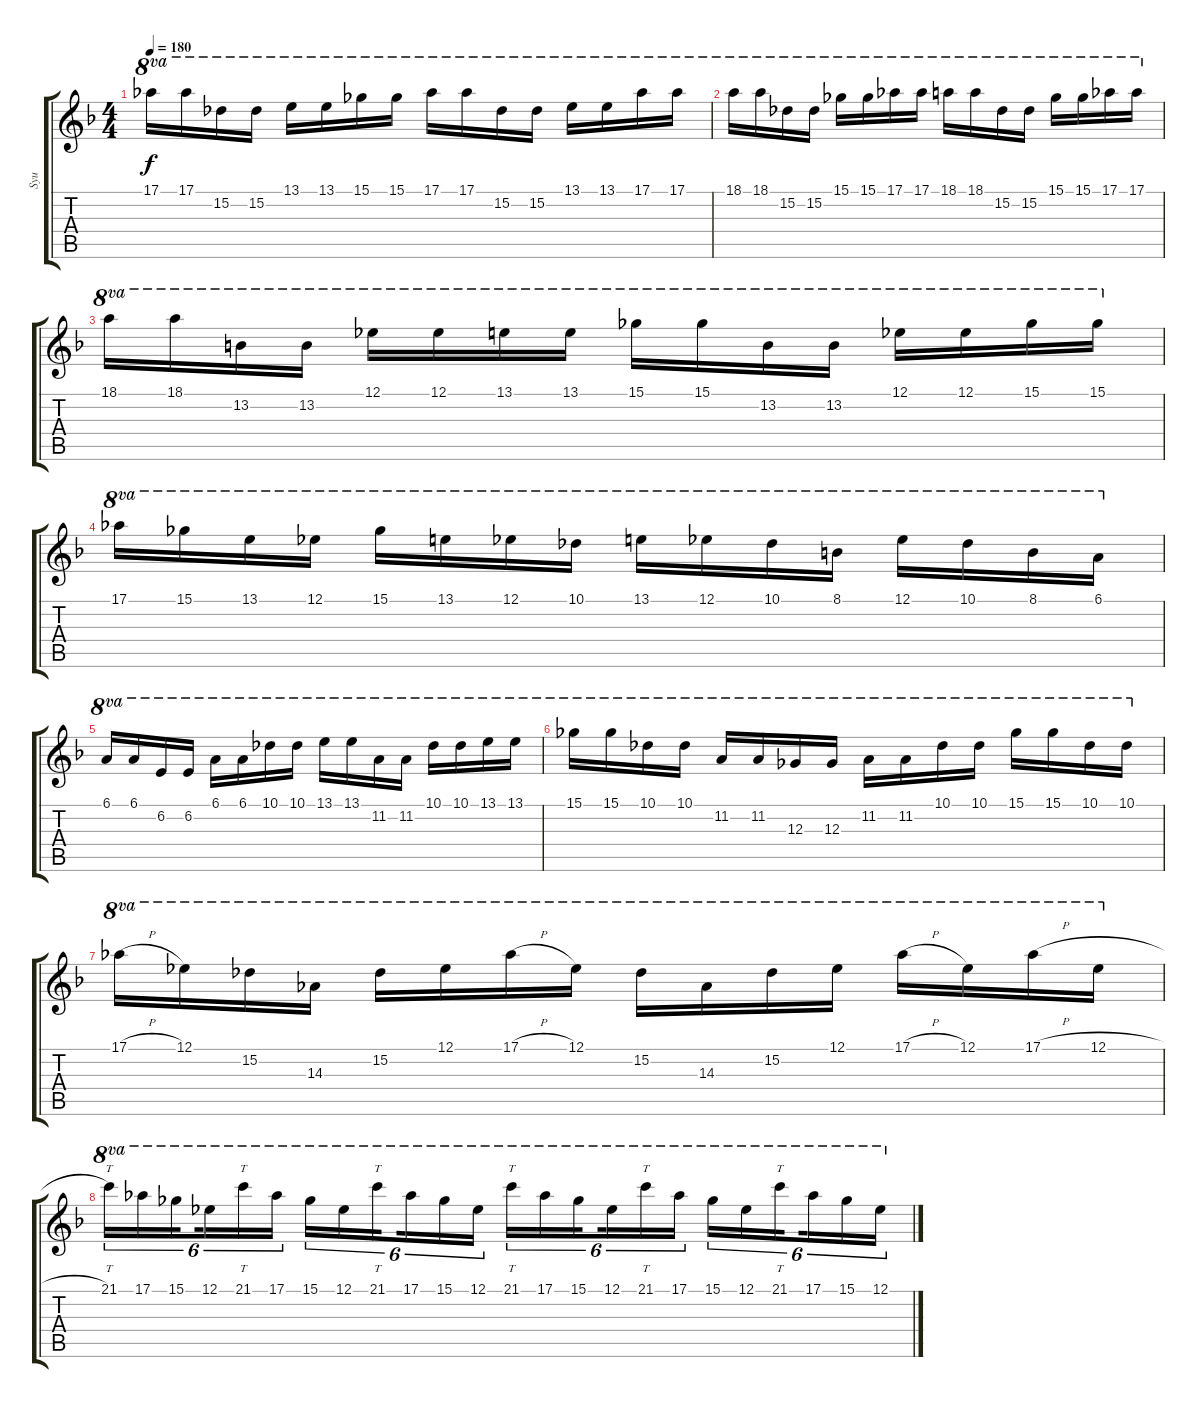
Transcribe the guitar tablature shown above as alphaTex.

\track ("Syu" "Syu") {instrument distortionguitar}
\staff {score tabs}
\tuning (Eb4 Bb3 Gb3 Db3 Ab2 Eb2) {hide}
\ts (4 4)
\tempo 180
\clef g2
\ks f
17.1.16{ot 8va dy f} 17.1.16{ot 8va} 15.2.16{ot 8va} 15.2.16{ot 8va} 13.1.16{ot 8va} 13.1.16{ot 8va} 15.1.16{ot 8va} 15.1.16{ot 8va} 17.1.16{ot 8va} 17.1.16{ot 8va} 15.2.16{ot 8va} 15.2.16{ot 8va} 13.1.16{ot 8va} 13.1.16{ot 8va} 17.1.16{ot 8va} 17.1.16{ot 8va} |
18.1.16{ot 8va} 18.1.16{ot 8va} 15.2.16{ot 8va} 15.2.16{ot 8va} 15.1.16{ot 8va} 15.1.16{ot 8va} 17.1.16{ot 8va} 17.1.16{ot 8va} 18.1.16{ot 8va} 18.1.16{ot 8va} 15.2.16{ot 8va} 15.2.16{ot 8va} 15.1.16{ot 8va} 15.1.16{ot 8va} 17.1.16{ot 8va} 17.1.16{ot 8va} |
18.1.16{ot 8va} 18.1.16{ot 8va} 13.2.16{ot 8va} 13.2.16{ot 8va} 12.1.16{ot 8va} 12.1.16{ot 8va} 13.1.16{ot 8va} 13.1.16{ot 8va} 15.1.16{ot 8va} 15.1.16{ot 8va} 13.2.16{ot 8va} 13.2.16{ot 8va} 12.1.16{ot 8va} 12.1.16{ot 8va} 15.1.16{ot 8va} 15.1.16{ot 8va} |
17.1.16{ot 8va} 15.1.16{ot 8va} 13.1.16{ot 8va} 12.1.16{ot 8va} 15.1.16{ot 8va} 13.1.16{ot 8va} 12.1.16{ot 8va} 10.1.16{ot 8va} 13.1.16{ot 8va} 12.1.16{ot 8va} 10.1.16{ot 8va} 8.1.16{ot 8va} 12.1.16{ot 8va} 10.1.16{ot 8va} 8.1.16{ot 8va} 6.1.16{ot 8va} |
6.1.16{ot 8va} 6.1.16{ot 8va} 6.2.16{ot 8va} 6.2.16{ot 8va} 6.1.16{ot 8va} 6.1.16{ot 8va} 10.1.16{ot 8va} 10.1.16{ot 8va} 13.1.16{ot 8va} 13.1.16{ot 8va} 11.2.16{ot 8va} 11.2.16{ot 8va} 10.1.16{ot 8va} 10.1.16{ot 8va} 13.1.16{ot 8va} 13.1.16{ot 8va} |
15.1.16{ot 8va} 15.1.16{ot 8va} 10.1.16{ot 8va} 10.1.16{ot 8va} 11.2.16{ot 8va} 11.2.16{ot 8va} 12.3.16{ot 8va} 12.3.16{ot 8va} 11.2.16{ot 8va} 11.2.16{ot 8va} 10.1.16{ot 8va} 10.1.16{ot 8va} 15.1.16{ot 8va} 15.1.16{ot 8va} 10.1.16{ot 8va} 10.1.16{ot 8va} |
17.1{h}.16{ot 8va} 12.1.16{ot 8va} 15.2.16{ot 8va} 14.3.16{ot 8va} 15.2.16{ot 8va} 12.1.16{ot 8va} 17.1{h}.16{ot 8va} 12.1.16{ot 8va} 15.2.16{ot 8va} 14.3.16{ot 8va} 15.2.16{ot 8va} 12.1.16{ot 8va} 17.1{h}.16{ot 8va} 12.1.16{ot 8va} 17.1{h}.16{ot 8va} 12.1{h}.16{ot 8va} |
21.1.16{tt tu (6 4) ot 8va} 17.1.16{tu (6 4) ot 8va} 15.1.16{tu (6 4) ot 8va beam splitsecondary} 12.1.16{tu (6 4) ot 8va} 21.1.16{tt tu (6 4) ot 8va} 17.1.16{tu (6 4) ot 8va} 15.1.16{tu (6 4) ot 8va} 12.1.16{tu (6 4) ot 8va} 21.1.16{tt tu (6 4) ot 8va beam splitsecondary} 17.1.16{tu (6 4) ot 8va} 15.1.16{tu (6 4) ot 8va} 12.1.16{tu (6 4) ot 8va} 21.1.16{tt tu (6 4) ot 8va} 17.1.16{tu (6 4) ot 8va} 15.1.16{tu (6 4) ot 8va beam splitsecondary} 12.1.16{tu (6 4) ot 8va} 21.1.16{tt tu (6 4) ot 8va} 17.1.16{tu (6 4) ot 8va} 15.1.16{tu (6 4) ot 8va} 12.1.16{tu (6 4) ot 8va} 21.1.16{tt tu (6 4) ot 8va beam splitsecondary} 17.1.16{tu (6 4) ot 8va} 15.1.16{tu (6 4) ot 8va} 12.1.16{tu (6 4) ot 8va}
